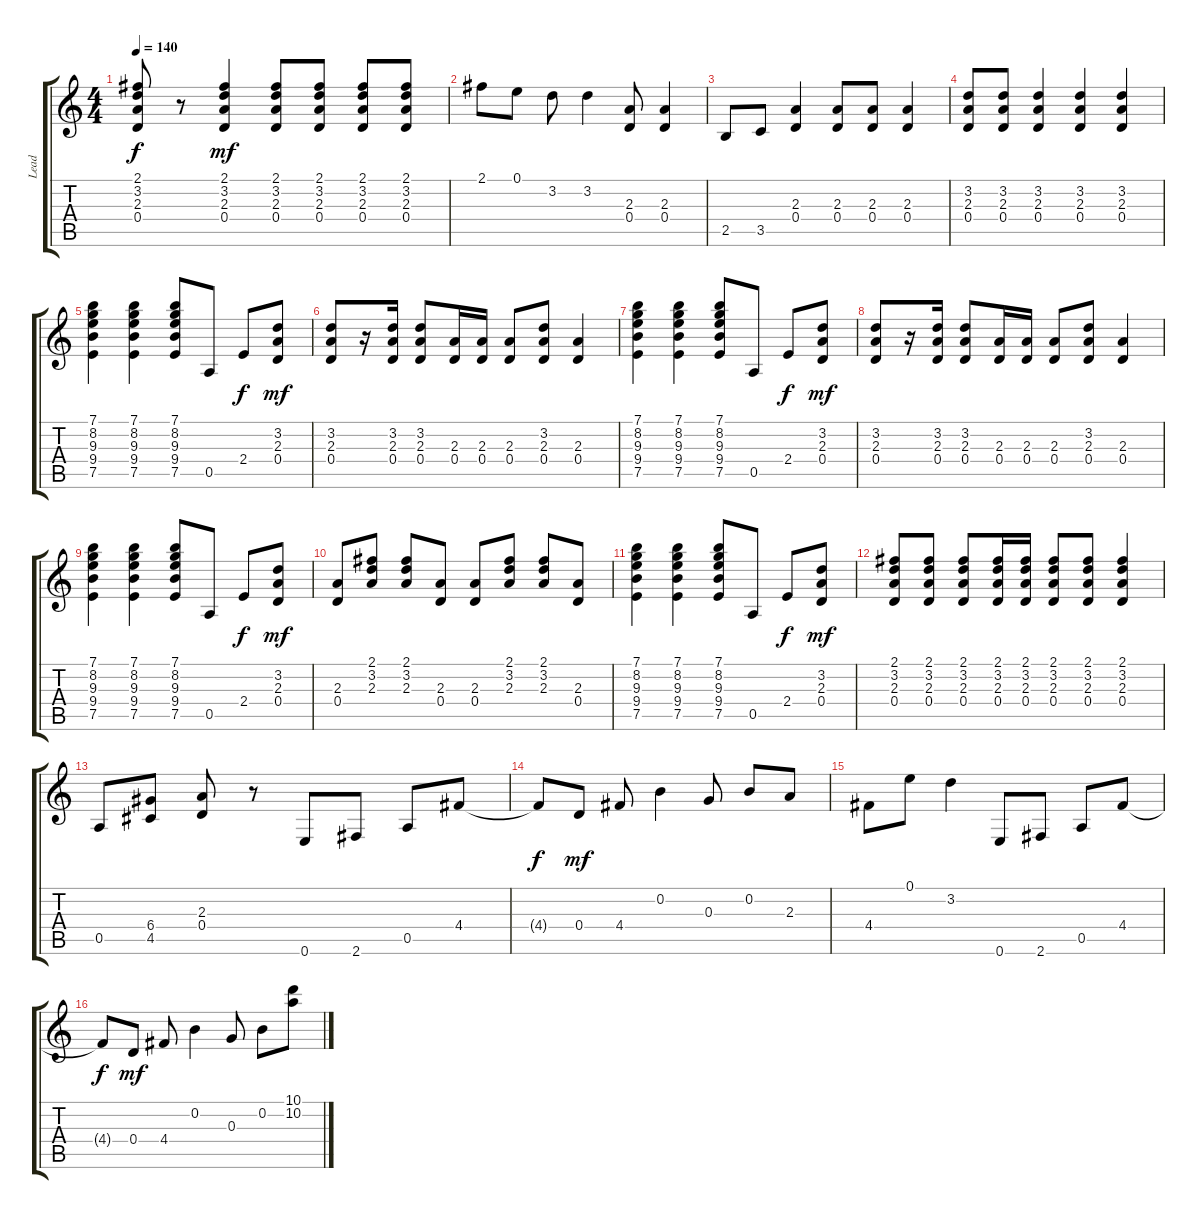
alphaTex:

\track ("Lead" "Lead") {instrument overdrivenguitar}
\staff {score tabs}
\tuning (E4 B3 G3 D3 A2 E2) {hide}
\ts (4 4)
\tempo 140
\clef g2
\ks c
(2.1{t} 3.2{t} 2.3{t} 0.4{t}).8{dy f} r.8 (2.1 3.2 2.3 0.4).4{dy mf} (2.1 3.2 2.3 0.4).8 (2.1 3.2 2.3 0.4).8 (2.1 3.2 2.3 0.4).8 (2.1 3.2 2.3 0.4).8 |
2.1.8 0.1.8 3.2.8 3.2.4 (2.3 0.4).8 (2.3 0.4).4 |
2.5.8 3.5.8 (2.3 0.4).4 (2.3 0.4).8 (2.3 0.4).8 (2.3 0.4).4 |
(3.2 2.3 0.4).8 (3.2 2.3 0.4).8 (3.2 2.3 0.4).4 (3.2 2.3 0.4).4 (3.2 2.3 0.4).4 |
(7.1 8.2 9.3 9.4 7.5).4 (7.1 8.2 9.3 9.4 7.5).4 (7.1 8.2 9.3 9.4 7.5).8 0.5.8 2.4.8{dy f} (3.2 2.3 0.4).8{dy mf} |
(3.2 2.3 0.4).8 r.16 (3.2 2.3 0.4).16 (3.2 2.3 0.4).8 (2.3 0.4).16 (2.3 0.4).16 (2.3 0.4).8 (3.2 2.3 0.4).8 (2.3 0.4).4 |
(7.1 8.2 9.3 9.4 7.5).4 (7.1 8.2 9.3 9.4 7.5).4 (7.1 8.2 9.3 9.4 7.5).8 0.5.8 2.4.8{dy f} (3.2 2.3 0.4).8{dy mf} |
(3.2 2.3 0.4).8 r.16 (3.2 2.3 0.4).16 (3.2 2.3 0.4).8 (2.3 0.4).16 (2.3 0.4).16 (2.3 0.4).8 (3.2 2.3 0.4).8 (2.3 0.4).4 |
(7.1 8.2 9.3 9.4 7.5).4 (7.1 8.2 9.3 9.4 7.5).4 (7.1 8.2 9.3 9.4 7.5).8 0.5.8 2.4.8{dy f} (3.2 2.3 0.4).8{dy mf} |
(2.3 0.4).8 (2.1 3.2 2.3).8 (2.1 3.2 2.3).8 (2.3 0.4).8 (2.3 0.4).8 (2.1 3.2 2.3).8 (2.1 3.2 2.3).8 (2.3 0.4).8 |
(7.1 8.2 9.3 9.4 7.5).4 (7.1 8.2 9.3 9.4 7.5).4 (7.1 8.2 9.3 9.4 7.5).8 0.5.8 2.4.8{dy f} (3.2 2.3 0.4).8{dy mf} |
(2.1 3.2 2.3 0.4).8 (2.1 3.2 2.3 0.4).8 (2.1 3.2 2.3 0.4).8 (2.1 3.2 2.3 0.4).16 (2.1 3.2 2.3 0.4).16 (2.1 3.2 2.3 0.4).8 (2.1 3.2 2.3 0.4).8 (2.1 3.2 2.3 0.4).4 |
0.5.8 (6.4 4.5).8 (2.3 0.4).8 r.8 0.6.8 2.6.8 0.5.8 4.4.8 |
4.4{t}.8{dy f} 0.4.8{dy mf} 4.4.8 0.2.4 0.3.8 0.2.8 2.3.8 |
4.4.8 0.1.8 3.2.4 0.6.8 2.6.8 0.5.8 4.4.8 |
4.4{t}.8{dy f} 0.4.8{dy mf} 4.4.8 0.2.4 0.3.8 0.2.8 (10.1 10.2).8
